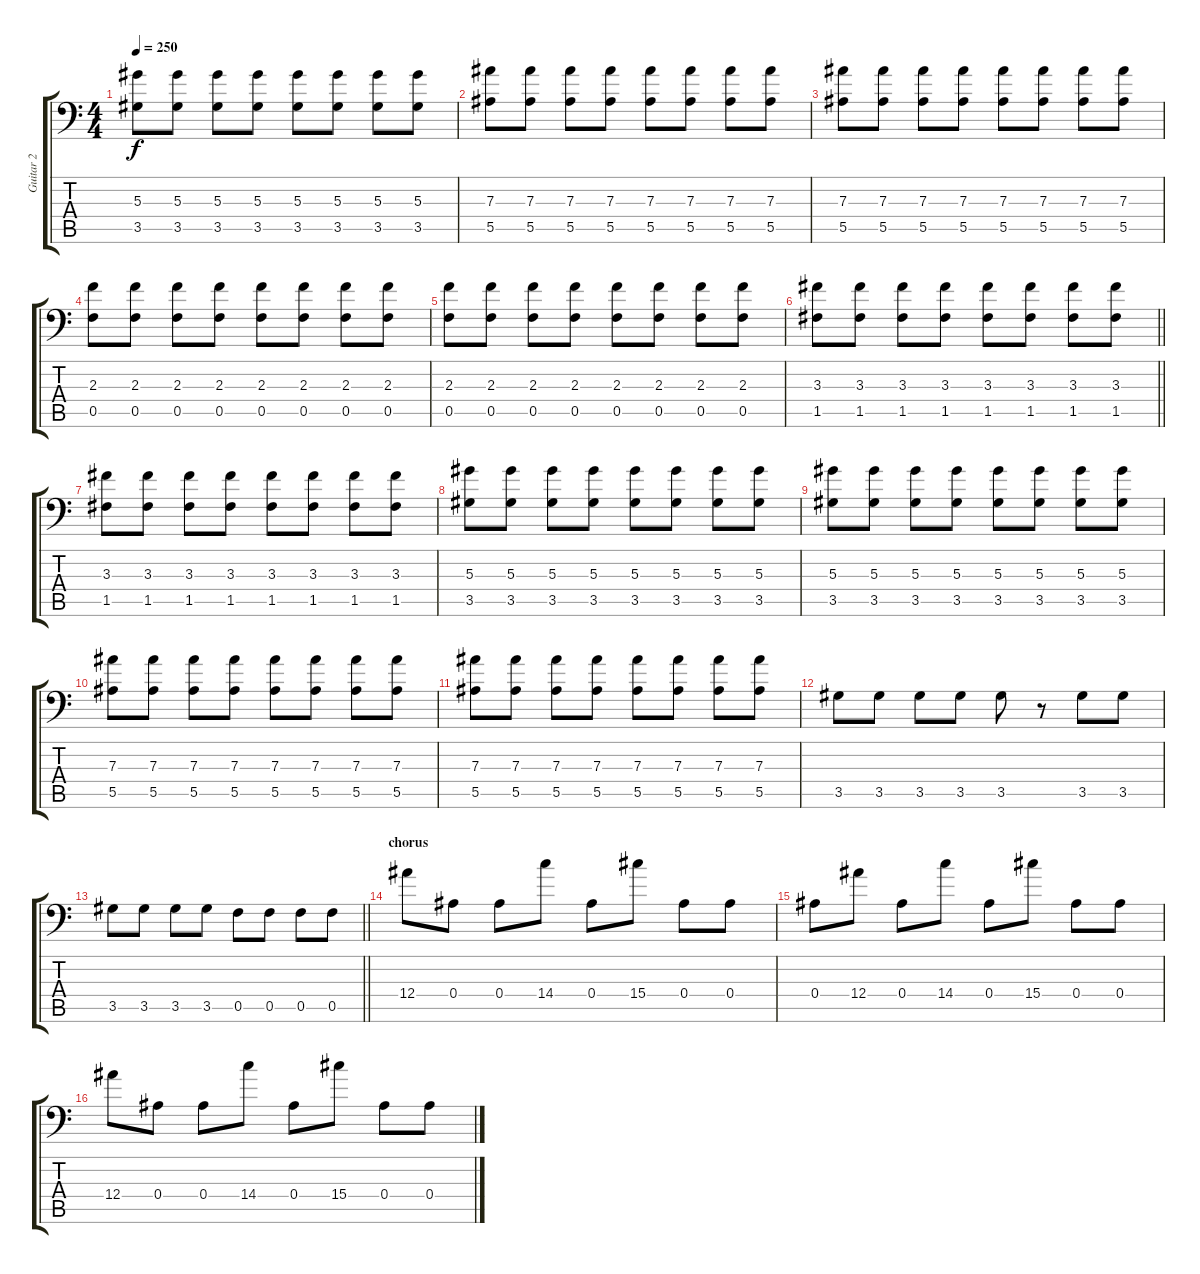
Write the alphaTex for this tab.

\track ("Guitar 2" "Guitar 2") {instrument distortionguitar}
\staff {score tabs}
\tuning (C4 G3 Eb3 Bb2 F2 Bb1) {hide}
\ts (4 4)
\tempo 250
\clef f4
\ks c
(5.3 3.5).8{dy f} (5.3 3.5).8 (5.3 3.5).8 (5.3 3.5).8 (5.3 3.5).8 (5.3 3.5).8 (5.3 3.5).8 (5.3 3.5).8 |
(7.3 5.5).8 (7.3 5.5).8 (7.3 5.5).8 (7.3 5.5).8 (7.3 5.5).8 (7.3 5.5).8 (7.3 5.5).8 (7.3 5.5).8 |
(7.3 5.5).8 (7.3 5.5).8 (7.3 5.5).8 (7.3 5.5).8 (7.3 5.5).8 (7.3 5.5).8 (7.3 5.5).8 (7.3 5.5).8 |
(2.3 0.5).8 (2.3 0.5).8 (2.3 0.5).8 (2.3 0.5).8 (2.3 0.5).8 (2.3 0.5).8 (2.3 0.5).8 (2.3 0.5).8 |
(2.3 0.5).8 (2.3 0.5).8 (2.3 0.5).8 (2.3 0.5).8 (2.3 0.5).8 (2.3 0.5).8 (2.3 0.5).8 (2.3 0.5).8 |
\barLineRight lightlight
(3.3 1.5).8 (3.3 1.5).8 (3.3 1.5).8 (3.3 1.5).8 (3.3 1.5).8 (3.3 1.5).8 (3.3 1.5).8 (3.3 1.5).8 |
(3.3 1.5).8 (3.3 1.5).8 (3.3 1.5).8 (3.3 1.5).8 (3.3 1.5).8 (3.3 1.5).8 (3.3 1.5).8 (3.3 1.5).8 |
(5.3 3.5).8 (5.3 3.5).8 (5.3 3.5).8 (5.3 3.5).8 (5.3 3.5).8 (5.3 3.5).8 (5.3 3.5).8 (5.3 3.5).8 |
(5.3 3.5).8 (5.3 3.5).8 (5.3 3.5).8 (5.3 3.5).8 (5.3 3.5).8 (5.3 3.5).8 (5.3 3.5).8 (5.3 3.5).8 |
(7.3 5.5).8 (7.3 5.5).8 (7.3 5.5).8 (7.3 5.5).8 (7.3 5.5).8 (7.3 5.5).8 (7.3 5.5).8 (7.3 5.5).8 |
(7.3 5.5).8 (7.3 5.5).8 (7.3 5.5).8 (7.3 5.5).8 (7.3 5.5).8 (7.3 5.5).8 (7.3 5.5).8 (7.3 5.5).8 |
3.5.8 3.5.8 3.5.8 3.5.8 3.5.8 r.8 3.5.8 3.5.8 |
\barLineRight lightlight
3.5.8 3.5.8 3.5.8 3.5.8 0.5.8 0.5.8 0.5.8 0.5.8 |
\section ("" "chorus")
12.4.8 0.4.8 0.4.8 14.4.8 0.4.8 15.4.8 0.4.8 0.4.8 |
0.4.8 12.4.8 0.4.8 14.4.8 0.4.8 15.4.8 0.4.8 0.4.8 |
12.4.8 0.4.8 0.4.8 14.4.8 0.4.8 15.4.8 0.4.8 0.4.8
